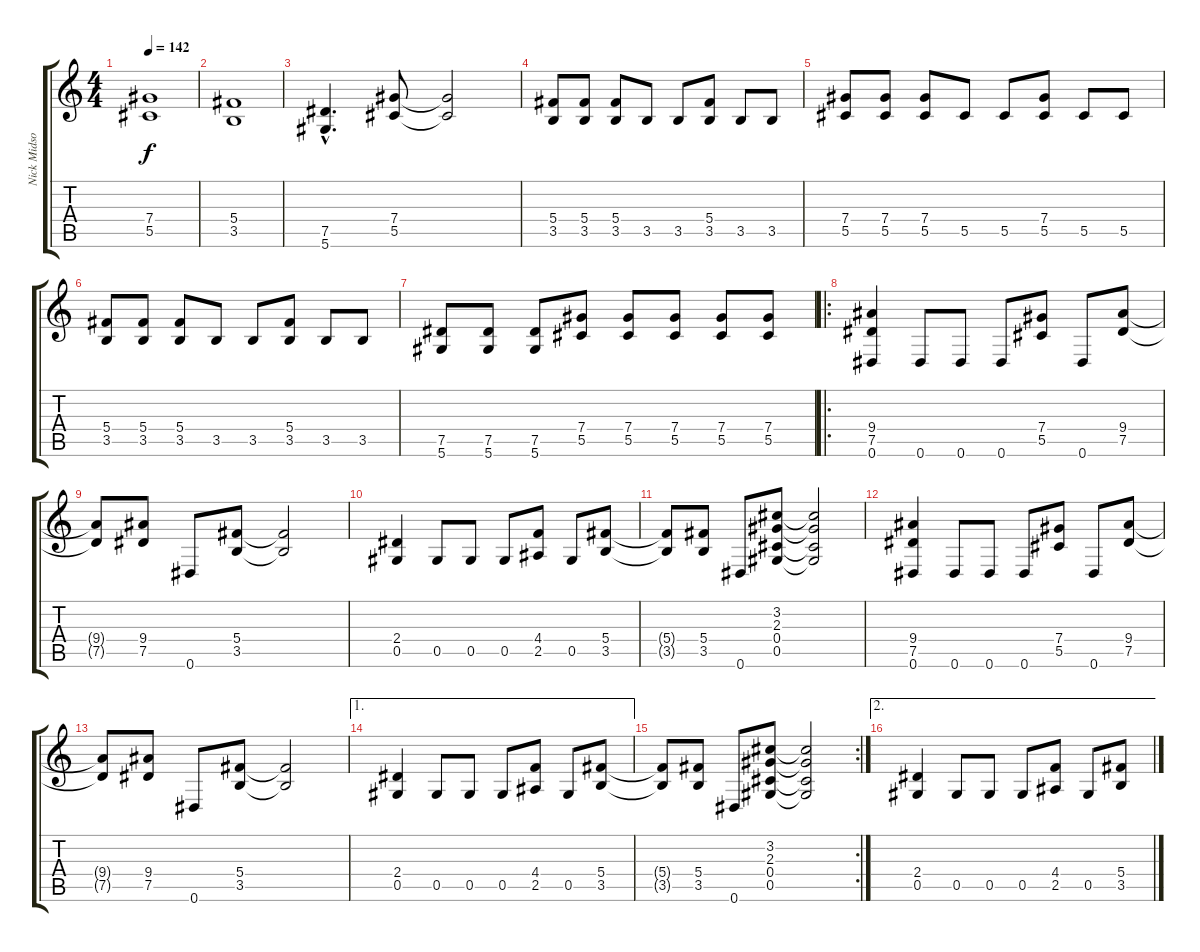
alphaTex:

\track ("Nick Midson" "Nick Midso") {instrument distortionguitar}
\staff {score tabs}
\tuning (Eb4 Bb3 Gb3 Db3 Ab2 Eb2) {hide}
\ts (4 4)
\tempo 142
\clef g2
\ks c
(7.4 5.5).1{dy f} |
(5.4 3.5).1 |
(7.5{hac} 5.6{hac}).4{d} (7.4 5.5).8 (7.4{t} 5.5{t}).2 |
(5.4 3.5).8 (5.4 3.5).8 (5.4 3.5).8 3.5.8 3.5.8 (5.4 3.5).8 3.5.8 3.5.8 |
(7.4 5.5).8 (7.4 5.5).8 (7.4 5.5).8 5.5.8 5.5.8 (7.4 5.5).8 5.5.8 5.5.8 |
(5.4 3.5).8 (5.4 3.5).8 (5.4 3.5).8 3.5.8 3.5.8 (5.4 3.5).8 3.5.8 3.5.8 |
(7.5 5.6).8 (7.5 5.6).8 (7.5 5.6).8 (7.4 5.5).8 (7.4 5.5).8 (7.4 5.5).8 (7.4 5.5).8 (7.4 5.5).8 |
\ro
(9.4 7.5 0.6).4 0.6.8 0.6.8 0.6.8 (7.4 5.5).8 0.6.8 (9.4 7.5).8 |
(9.4{t} 7.5{t}).8 (9.4 7.5).8 0.6.8 (5.4 3.5).8 (5.4{t} 3.5{t}).2 |
(2.4 0.5).4 0.5.8 0.5.8 0.5.8 (4.4 2.5).8 0.5.8 (5.4 3.5).8 |
(5.4{t} 3.5{t}).8 (5.4 3.5).8 0.6.8 (3.2 2.3 0.4 0.5).8 (3.2{t} 2.3{t} 0.4{t} 0.5{t}).2 |
(9.4 7.5 0.6).4 0.6.8 0.6.8 0.6.8 (7.4 5.5).8 0.6.8 (9.4 7.5).8 |
(9.4{t} 7.5{t}).8 (9.4 7.5).8 0.6.8 (5.4 3.5).8 (5.4{t} 3.5{t}).2 |
\ae 1
(2.4 0.5).4 0.5.8 0.5.8 0.5.8 (4.4 2.5).8 0.5.8 (5.4 3.5).8 |
\rc 2
(5.4{t} 3.5{t}).8 (5.4 3.5).8 0.6.8 (3.2 2.3 0.4 0.5).8 (3.2{t} 2.3{t} 0.4{t} 0.5{t}).2 |
\ae 2
(2.4 0.5).4 0.5.8 0.5.8 0.5.8 (4.4 2.5).8 0.5.8 (5.4 3.5).8
